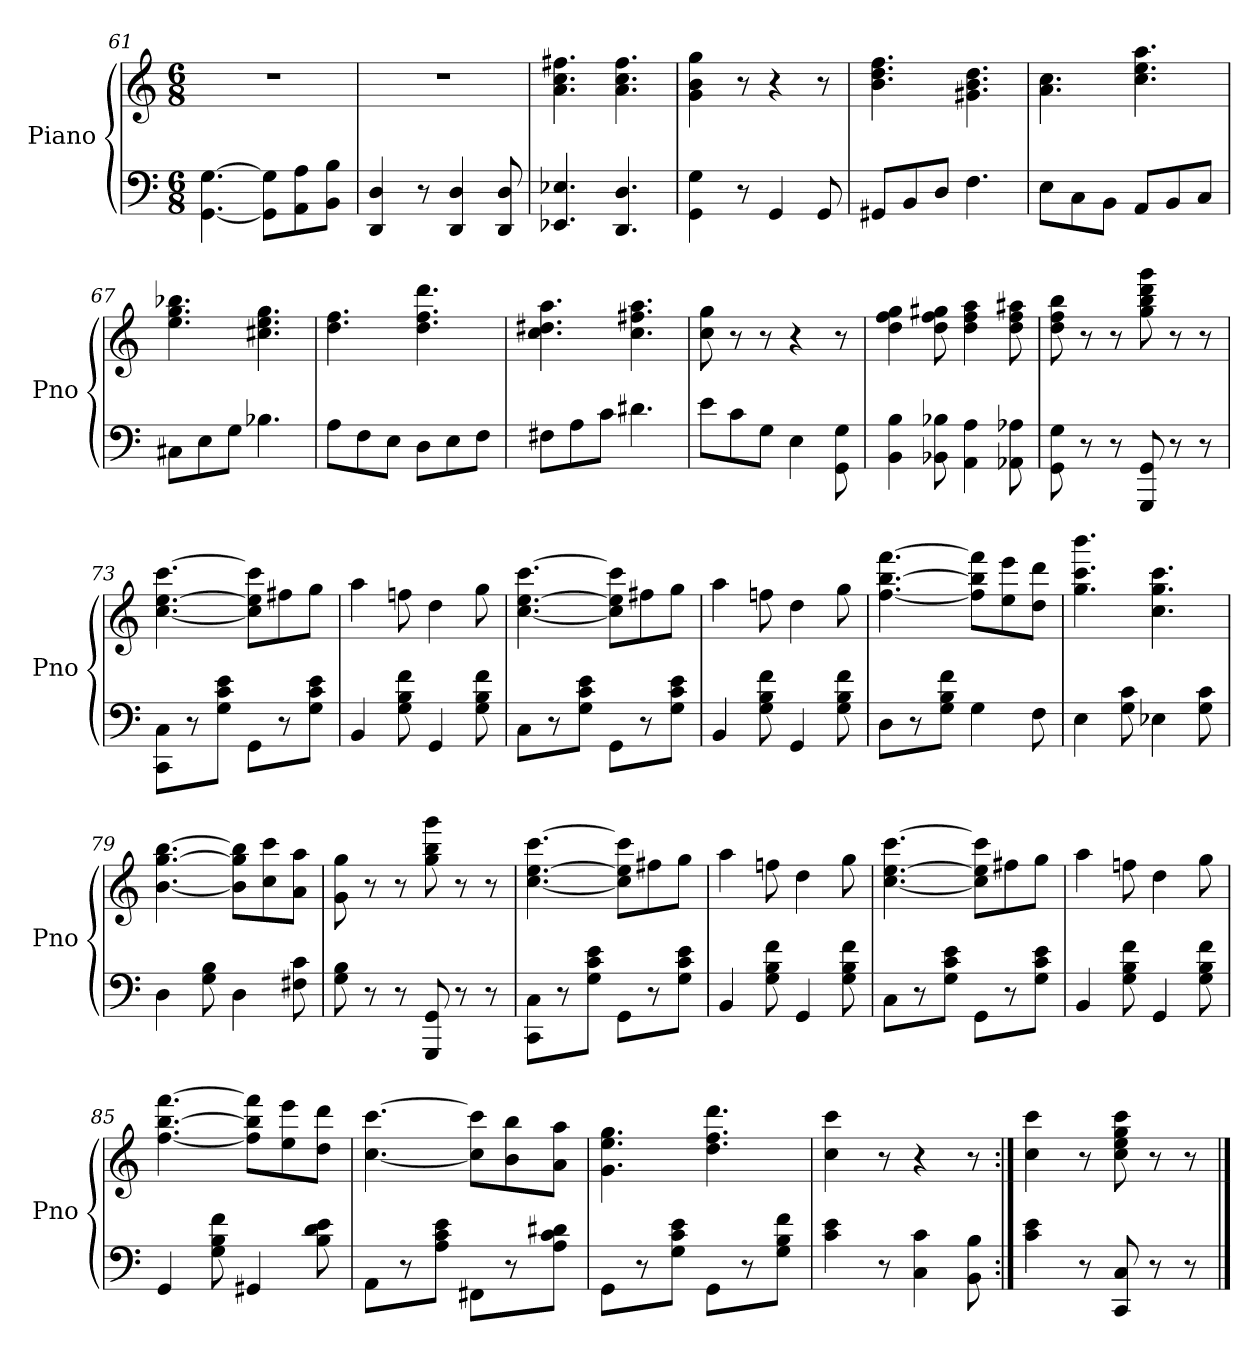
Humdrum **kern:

**kern	**kern
*part1	*part1
*staff2	*staff1
*I"Piano	*
*I'Pno	*
*clefF4	*clefG2
*k[]	*k[]
*M6/8	*M6/8
=61	=61
[4.GG\ [4.G\	2.r
8GG]\ 8G]\L	.
8AA\ 8A\	.
8BB\ 8B\J	.
=62	=62
4DD/ 4D/	2.r
8r	.
4DD/ 4D/	.
8DD/ 8D/	.
=63	=63
4.EE-X/ 4.E-X/	4.a\ 4.cc\ 4.ff#X\
4.DD/ 4.D/	4.a\ 4.cc\ 4.ff#\
=64	=64
4GG\ 4G\	4g\ 4b\ 4gg\
8r	8r
4GG/	4r
8GG/	8r
=65	=65
8GG#X/L	4.b\ 4.dd\ 4.ff\
8BB/	.
8D/J	.
4.F\	4.g#X\ 4.b\ 4.dd\
=66	=66
8E\L	4.a\ 4.cc\
8C\	.
8BB\J	.
8AA/L	4.cc\ 4.ee\ 4.aa\
8BB/	.
8C/J	.
=67	=67
8C#X\L	4.ee\ 4.gg\ 4.bb-X\
8E\	.
8G\J	.
4.B-X\	4.cc#X\ 4.ee\ 4.gg\
=68	=68
8A\L	4.dd\ 4.ff\
8F\	.
8E\J	.
8D\L	4.dd\ 4.ff\ 4.ddd\
8E\	.
8F\J	.
=69	=69
8F#X\L	4.cc\ 4.dd#X\ 4.aa\
8A\	.
8c\J	.
4.d#X\	4.cc\ 4.ff#X\ 4.aa\
=70	=70
8e\L	8cc\ 8gg\
8c\	8r
8G\J	8r
4E\	4r
8GG\ 8G\	8r
=71	=71
4BB\ 4B\	4dd\ 4ff\ 4gg\
8BB-X\ 8B-X\	8dd\ 8ff\ 8gg#X\
4AA\ 4A\	4dd\ 4ff\ 4aa\
8AA-X\ 8A-X\	8dd\ 8ff\ 8aa#X\
=72	=72
8GG\ 8G\	8dd\ 8ff\ 8bb\
8r	8r
8r	8r
8GGG/ 8GG/	8gg\ 8bb\ 8ddd\ 8ggg\
8r	8r
8r	8r
=73	=73
8CC\ 8C\L	[4.cc\ [4.ee\ [4.ccc\
8r	.
8G\ 8c\ 8e\J	.
8GG\L	8cc]\ 8ee]\ 8ccc]\L
8r	8ff#X\
8G\ 8c\ 8e\J	8gg\J
=74	=74
4BB/	4aa\
8G\ 8B\ 8f\	8ffn\
4GG/	4dd\
8G\ 8B\ 8f\	8gg\
=75	=75
8C\L	[4.cc\ [4.ee\ [4.ccc\
8r	.
8G\ 8c\ 8e\J	.
8GG\L	8cc]\ 8ee]\ 8ccc]\L
8r	8ff#X\
8G\ 8c\ 8e\J	8gg\J
=76	=76
4BB/	4aa\
8G\ 8B\ 8f\	8ffn\
4GG/	4dd\
8G\ 8B\ 8f\	8gg\
=77	=77
8D\L	[4.ff\ [4.bb\ [4.fff\
8r	.
8G\ 8B\ 8f\J	.
4G\	8ff]\ 8bb]\ 8fff]\L
.	8ee\ 8eee\
8F\	8dd\ 8ddd\J
=78	=78
4E\	4.gg\ 4.ccc\ 4.bbb\
8G\ 8c\	.
4E-X\	4.cc\ 4.gg\ 4.ccc\
8G\ 8c\	.
=79	=79
4D\	[4.b\ [4.gg\ [4.bb\
8G\ 8B\	.
4D\	8b]\ 8gg]\ 8bb]\L
.	8cc\ 8ccc\
8F#X\ 8c\	8a\ 8aa\J
=80	=80
8G\ 8B\	8g\ 8gg\
8r	8r
8r	8r
8GGG/ 8GG/	8gg\ 8bb\ 8ggg\
8r	8r
8r	8r
=81	=81
8CC\ 8C\L	[4.cc\ [4.ee\ [4.ccc\
8r	.
8G\ 8c\ 8e\J	.
8GG\L	8cc]\ 8ee]\ 8ccc]\L
8r	8ff#X\
8G\ 8c\ 8e\J	8gg\J
=82	=82
4BB/	4aa\
8G\ 8B\ 8f\	8ffn\
4GG/	4dd\
8G\ 8B\ 8f\	8gg\
=83	=83
8C\L	[4.cc\ [4.ee\ [4.ccc\
8r	.
8G\ 8c\ 8e\J	.
8GG\L	8cc]\ 8ee]\ 8ccc]\L
8r	8ff#X\
8G\ 8c\ 8e\J	8gg\J
=84	=84
4BB/	4aa\
8G\ 8B\ 8f\	8ffn\
4GG/	4dd\
8G\ 8B\ 8f\	8gg\
=85	=85
4GG/	[4.ff\ [4.bb\ [4.fff\
8G\ 8B\ 8f\	.
4GG#X/	8ff]\ 8bb]\ 8fff]\L
.	8ee\ 8eee\
8B\ 8d\ 8e\	8dd\ 8ddd\J
=86	=86
8AA\L	[4.cc\ [4.ccc\
8r	.
8A\ 8c\ 8e\J	.
8FF#X\L	8cc]\ 8ccc]\L
8r	8b\ 8bb\
8A\ 8c\ 8d#X\J	8a\ 8aa\J
=87	=87
8GG\L	4.g\ 4.ee\ 4.gg\
8r	.
8G\ 8c\ 8e\J	.
8GG\L	4.dd\ 4.ff\ 4.ddd\
8r	.
8G\ 8B\ 8f\J	.
=88	=88
4c\ 4e\	4cc\ 4ccc\
8r	8r
4C\ 4c\	4r
8BB\ 8B\	8r
=89:|!	=89:|!
4c\ 4e\	4cc\ 4ccc\
8r	8r
8CC/ 8C/	8cc\ 8ee\ 8gg\ 8ccc\
8r	8r
8r	8r
==	==
*-	*-
